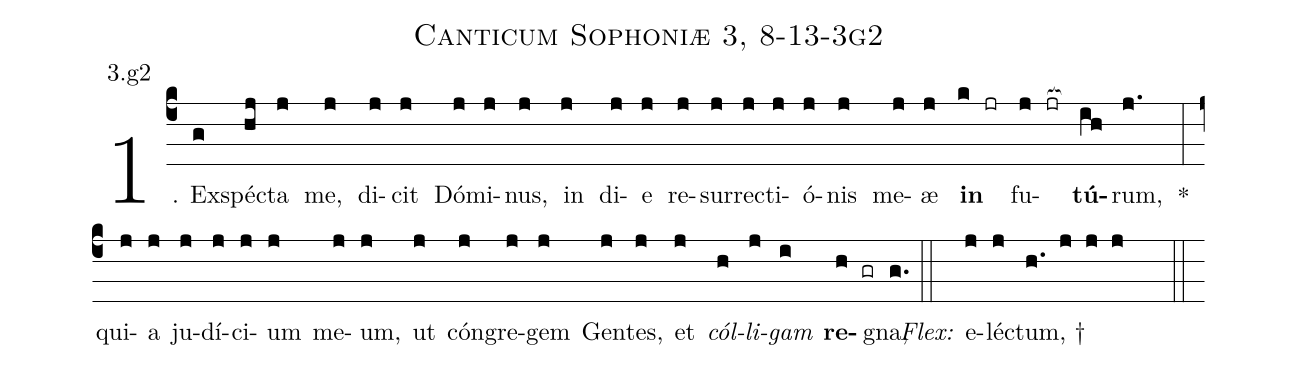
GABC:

name: Canticum Sophoniæ 3, 8-13-3g2;
annotation: 3.g2;
%%
(c4)1. Ex(g)spéc(hj)ta(j) me,(j) di(j)cit(j) Dó(j)mi(j)nus,(j) in(j) di(j)e(j) re(j)sur(j)rec(j)ti(j)ó(j)nis(j) me(j)æ(j) <b>in</b>(k jr) fu(j jr[ocb:1{])<b>tú</b>(ih[ocb:0}])rum,(j.) *(:) qui(j)a(j) ju(j)dí(j)ci(j)um(j) me(j)um,(j) ut(j) cón(j)gre(j)gem(j) Gen(j)tes,(j) et(j) <i>cól</i>(h)<i>li</i>(j)<i>gam</i>(i) <b>re</b>(h gr)gna,(g.) (::)
<i>Flex:</i>()  e(j)léc(j)tum, †(h. j j j  ::)
